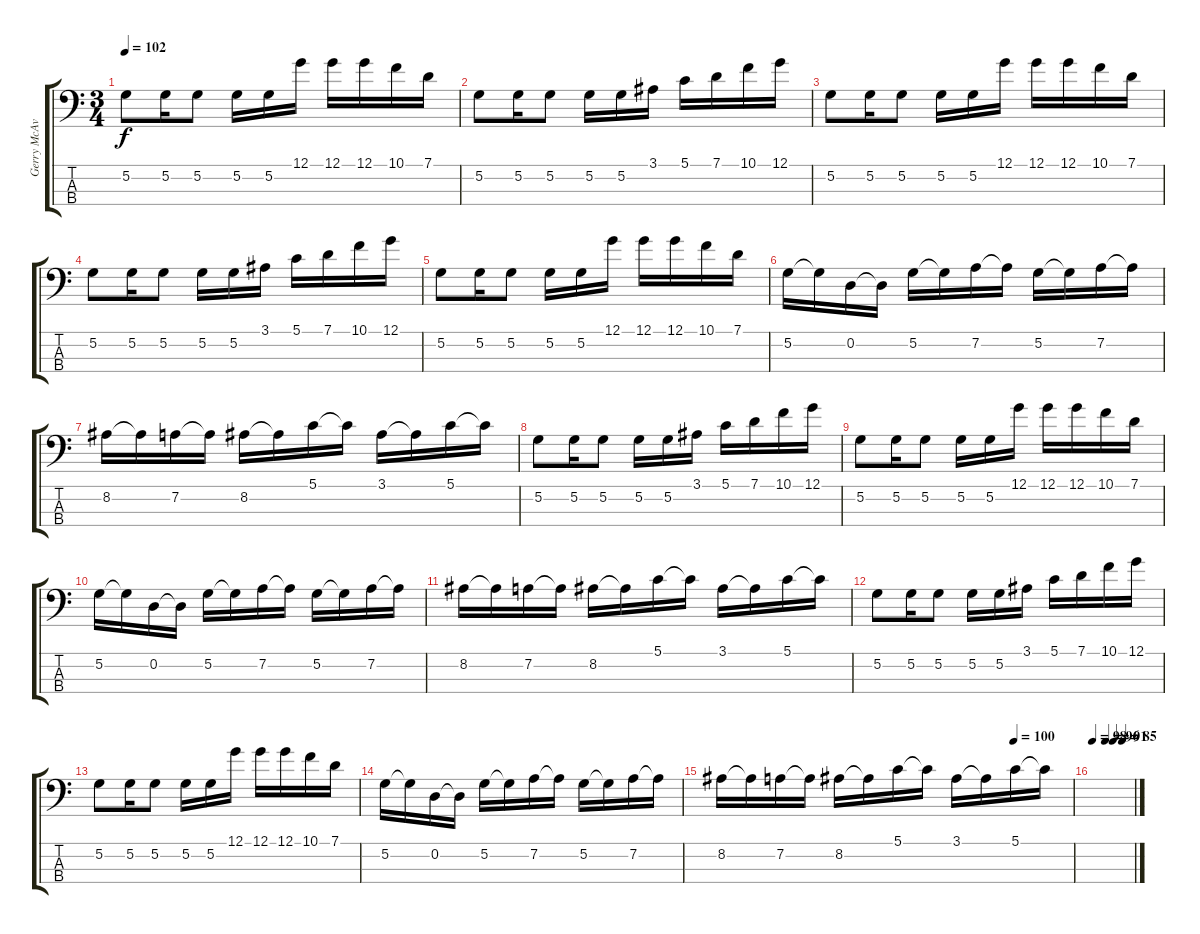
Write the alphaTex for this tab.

\track ("Gerry McAvoy" "Gerry McAv") {instrument electricbassfinger}
\staff {score tabs}
\tuning (G2 D2 A1 E1) {hide}
\ts (3 4)
\tempo 102
\clef f4
\ks c
5.2.8{dy f} 5.2.16 5.2.8 5.2.16 5.2.16 12.1.16 12.1.16 12.1.16 10.1.16 7.1.16 |
5.2.8 5.2.16 5.2.8 5.2.16 5.2.16 3.1.16 5.1.16 7.1.16 10.1.16 12.1.16 |
5.2.8 5.2.16 5.2.8 5.2.16 5.2.16 12.1.16 12.1.16 12.1.16 10.1.16 7.1.16 |
5.2.8 5.2.16 5.2.8 5.2.16 5.2.16 3.1.16 5.1.16 7.1.16 10.1.16 12.1.16 |
5.2.8 5.2.16 5.2.8 5.2.16 5.2.16 12.1.16 12.1.16 12.1.16 10.1.16 7.1.16 |
5.2.16 5.2{t}.16 0.2.16 0.2{t}.16 5.2.16 5.2{t}.16 7.2.16 7.2{t}.16 5.2.16 5.2{t}.16 7.2.16 7.2{t}.16 |
8.2.16 8.2{t}.16 7.2.16 7.2{t}.16 8.2.16 8.2{t}.16 5.1.16 5.1{t}.16 3.1.16 3.1{t}.16 5.1.16 5.1{t}.16 |
5.2.8 5.2.16 5.2.8 5.2.16 5.2.16 3.1.16 5.1.16 7.1.16 10.1.16 12.1.16 |
5.2.8 5.2.16 5.2.8 5.2.16 5.2.16 12.1.16 12.1.16 12.1.16 10.1.16 7.1.16 |
5.2.16 5.2{t}.16 0.2.16 0.2{t}.16 5.2.16 5.2{t}.16 7.2.16 7.2{t}.16 5.2.16 5.2{t}.16 7.2.16 7.2{t}.16 |
8.2.16 8.2{t}.16 7.2.16 7.2{t}.16 8.2.16 8.2{t}.16 5.1.16 5.1{t}.16 3.1.16 3.1{t}.16 5.1.16 5.1{t}.16 |
5.2.8 5.2.16 5.2.8 5.2.16 5.2.16 3.1.16 5.1.16 7.1.16 10.1.16 12.1.16 |
5.2.8 5.2.16 5.2.8 5.2.16 5.2.16 12.1.16 12.1.16 12.1.16 10.1.16 7.1.16 |
5.2.16 5.2{t}.16 0.2.16 0.2{t}.16 5.2.16 5.2{t}.16 7.2.16 7.2{t}.16 5.2.16 5.2{t}.16 7.2.16 7.2{t}.16 |
\tempo (100 0.8333333333333334)
8.2.16 8.2{t}.16 7.2.16 7.2{t}.16 8.2.16 8.2{t}.16 5.1.16 5.1{t}.16 3.1.16 3.1{t}.16 5.1.16 5.1{t}.16 |
\tempo 98
\tempo (96 0.3125)
\tempo (91 0.5)
\tempo (85 0.7291666666666666)
